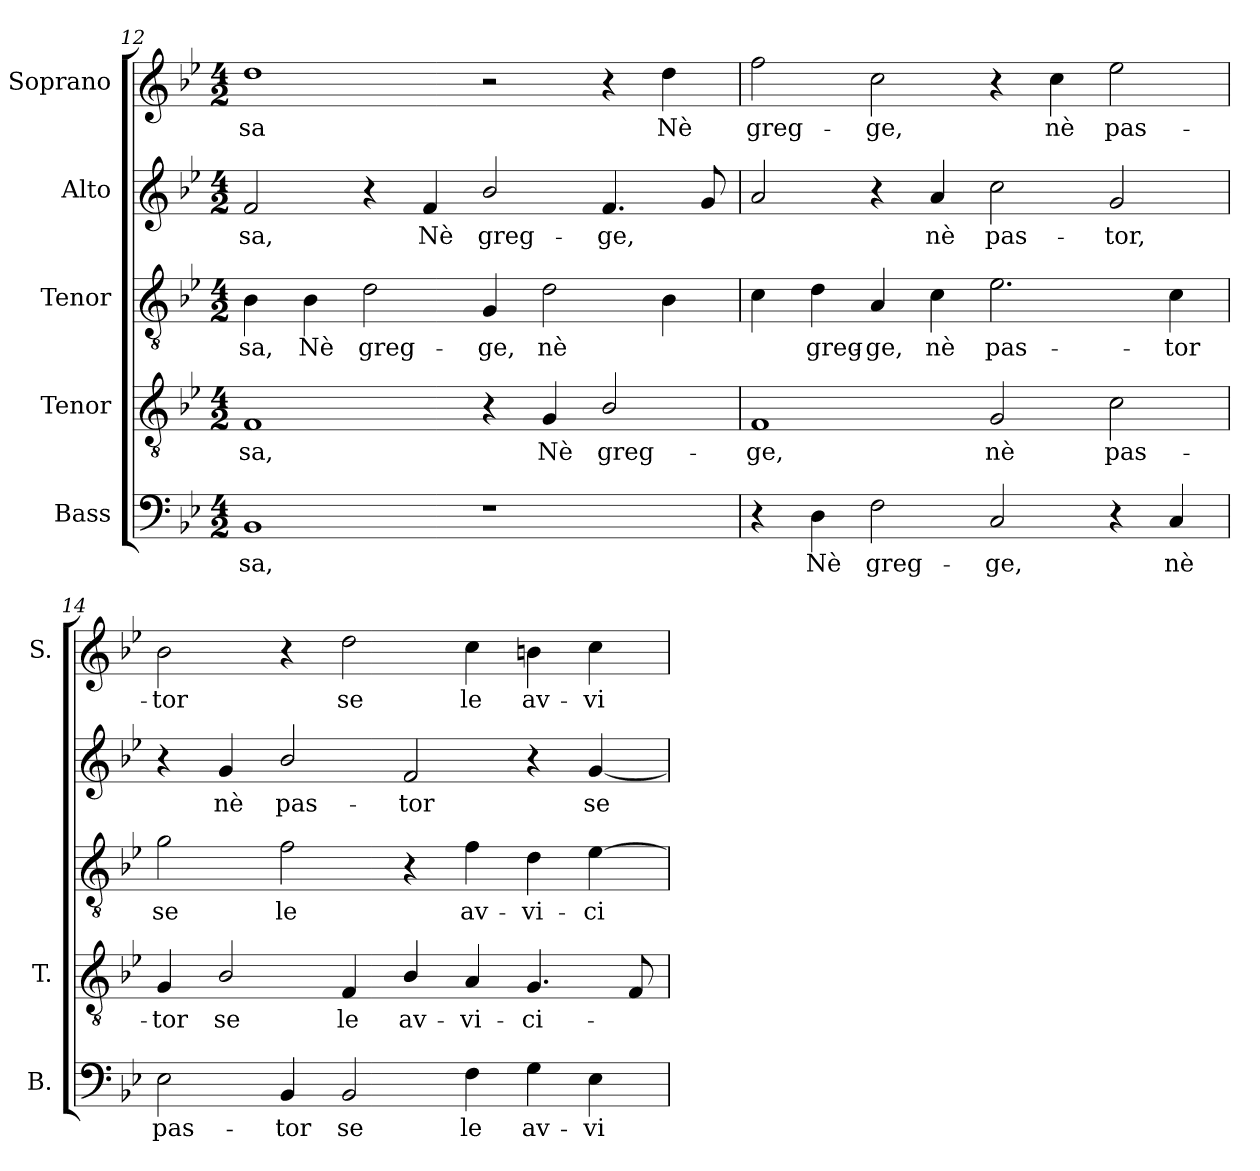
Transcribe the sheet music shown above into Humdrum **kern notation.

**kern	**text	**kern	**text	**kern	**text	**kern	**text	**kern	**text
*part5	*part5	*part4	*part4	*part3	*part3	*part2	*part2	*part1	*part1
*staff5	*staff5	*staff4	*staff4	*staff3	*staff3	*staff2	*staff2	*staff1	*staff1
*I"Bass	*	*I"Tenor	*	*I"Tenor	*	*I"Alto	*	*I"Soprano	*
*I'B.	*	*I'T.	*	*	*	*	*	*I'S.	*
*clefF4	*	*clefGv2	*	*clefGv2	*	*clefG2	*	*clefG2	*
*	*	*ITrd7c12	*	*ITrd7c12	*	*ITrd7c12	*	*	*
*k[b-e-]	*	*k[b-e-]	*	*k[b-e-]	*	*k[b-e-]	*	*k[b-e-]	*
*B-:	*	*B-:	*	*B-:	*	*B-:	*	*B-:	*
*M4/2	*	*M4/2	*	*M4/2	*	*M4/2	*	*M4/2	*
=12	=12	=12	=12	=12	=12	=12	=12	=12	=12
!	!LO:LY:b:color=#000000	!	!	!	!	!	!	!	!
!	!	!	!LO:LY:b:color=#000000	!	!	!	!	!	!
!	!	!	!	!	!LO:LY:b:color=#000000	!	!	!	!
!	!	!	!	!	!	!	!LO:LY:b:color=#000000	!	!
!	!	!	!	!	!	!	!	!	!LO:LY:b:color=#000000
1BB-i	-sa,	1FFi	-sa,	4BB-i\	-sa,	2Fi/	-sa,	1ddi	-sa
!	!	!	!	!	!LO:LY:b:color=#000000	!	!	!	!
.	.	.	.	4BB-i\	Nè	.	.	.	.
!	!	!	!	!	!LO:LY:b:color=#000000	!	!	!	!
.	.	.	.	2Di\	greg-	4r	.	.	.
!	!	!	!	!	!	!	!LO:LY:b:color=#000000	!	!
.	.	.	.	.	.	4Fi/	Nè	.	.
!	!	!	!	!	!LO:LY:b:color=#000000	!	!	!	!
!	!	!	!	!	!	!	!LO:LY:b:color=#000000	!	!
1r	.	4r	.	4GGi/	-ge,	2B-i/	greg-	2r	.
!	!	!	!LO:LY:b:color=#000000	!	!	!	!	!	!
!	!	!	!	!	!LO:LY:b:color=#000000	!	!	!	!
.	.	4GGi/	Nè	2Di\	nè	.	.	.	.
!	!	!	!LO:LY:b:color=#000000	!	!	!	!	!	!
!	!	!	!	!	!	!	!LO:LY:b:color=#000000	!	!
.	.	2BB-i/	greg-	.	.	4.Fi/	-ge,	4r	.
!	!	!	!	!	!	!	!	!	!LO:LY:b:color=#000000
.	.	.	.	4BB-i\	.	.	.	4ddi\	Nè
.	.	.	.	.	.	8Gi/	.	.	.
=13	=13	=13	=13	=13	=13	=13	=13	=13	=13
!	!	!	!LO:LY:b:color=#000000	!	!	!	!	!	!
!	!	!	!	!	!	!	!	!	!LO:LY:b:color=#000000
4r	.	1FFi	-ge,	4Ci\	.	2Ai/	.	2ffi\	greg-
!	!LO:LY:b:color=#000000	!	!	!	!	!	!	!	!
!	!	!	!	!	!LO:LY:b:color=#000000	!	!	!	!
4Di\	Nè	.	.	4Di\	greg-	.	.	.	.
!	!LO:LY:b:color=#000000	!	!	!	!	!	!	!	!
!	!	!	!	!	!LO:LY:b:color=#000000	!	!	!	!
!	!	!	!	!	!	!	!	!	!LO:LY:b:color=#000000
2Fi\	greg-	.	.	4AAi/	-ge,	4r	.	2cci\	-ge,
!	!	!	!	!	!LO:LY:b:color=#000000	!	!	!	!
!	!	!	!	!	!	!	!LO:LY:b:color=#000000	!	!
.	.	.	.	4Ci\	nè	4Ai/	nè	.	.
!	!LO:LY:b:color=#000000	!	!	!	!	!	!	!	!
!	!	!	!LO:LY:b:color=#000000	!	!	!	!	!	!
!	!	!	!	!	!LO:LY:b:color=#000000	!	!	!	!
!	!	!	!	!	!	!	!LO:LY:b:color=#000000	!	!
2Ci/	-ge,	2GGi/	nè	2.E-i\	pas-	2ci\	pas-	4r	.
!	!	!	!	!	!	!	!	!	!LO:LY:b:color=#000000
.	.	.	.	.	.	.	.	4cci\	nè
!	!	!	!LO:LY:b:color=#000000	!	!	!	!	!	!
!	!	!	!	!	!	!	!LO:LY:b:color=#000000	!	!
!	!	!	!	!	!	!	!	!	!LO:LY:b:color=#000000
4r	.	2Ci\	pas-	.	.	2Gi/	-tor,	2ee-i\	pas-
!	!LO:LY:b:color=#000000	!	!	!	!	!	!	!	!
!	!	!	!	!	!LO:LY:b:color=#000000	!	!	!	!
4Ci/	nè	.	.	4Ci\	-tor	.	.	.	.
!!LO:LB:g=z
=14	=14	=14	=14	=14	=14	=14	=14	=14	=14
!	!LO:LY:b:color=#000000	!	!	!	!	!	!	!	!
!	!	!	!LO:LY:b:color=#000000	!	!	!	!	!	!
!	!	!	!	!	!LO:LY:b:color=#000000	!	!	!	!
!	!	!	!	!	!	!	!	!	!LO:LY:b:color=#000000
2E-i\	pas-	4GGi/	-tor	2Gi\	se	4r	.	2b-i\	-tor
!	!	!	!LO:LY:b:color=#000000	!	!	!	!	!	!
!	!	!	!	!	!	!	!LO:LY:b:color=#000000	!	!
.	.	2BB-i/	se	.	.	4Gi/	nè	.	.
!	!LO:LY:b:color=#000000	!	!	!	!	!	!	!	!
!	!	!	!	!	!LO:LY:b:color=#000000	!	!	!	!
!	!	!	!	!	!	!	!LO:LY:b:color=#000000	!	!
4BB-i/	-tor	.	.	2Fi\	le	2B-i/	pas-	4r	.
!	!LO:LY:b:color=#000000	!	!	!	!	!	!	!	!
!	!	!	!LO:LY:b:color=#000000	!	!	!	!	!	!
!	!	!	!	!	!	!	!	!	!LO:LY:b:color=#000000
2BB-i/	se	4FFi/	le	.	.	.	.	2ddi\	se
!	!	!	!LO:LY:b:color=#000000	!	!	!	!	!	!
!	!	!	!	!	!	!	!LO:LY:b:color=#000000	!	!
.	.	4BB-i/	av-	4r	.	2Fi/	-tor	.	.
!	!LO:LY:b:color=#000000	!	!	!	!	!	!	!	!
!	!	!	!LO:LY:b:color=#000000	!	!	!	!	!	!
!	!	!	!	!	!LO:LY:b:color=#000000	!	!	!	!
!	!	!	!	!	!	!	!	!	!LO:LY:b:color=#000000
4Fi\	le	4AAi/	-vi-	4Fi\	av-	.	.	4cci\	le
!	!LO:LY:b:color=#000000	!	!	!	!	!	!	!	!
!	!	!	!LO:LY:b:color=#000000	!	!	!	!	!	!
!	!	!	!	!	!LO:LY:b:color=#000000	!	!	!	!
!	!	!	!	!	!	!	!	!	!LO:LY:b:color=#000000
4Gi\	av-	4.GGi/	-ci-	4Di\	-vi-	4r	.	4bni\	av-
!	!LO:LY:b:color=#000000	!	!	!	!	!	!	!	!
!	!	!	!	!	!LO:LY:b:color=#000000	!	!	!	!
!	!	!	!	!	!	!	!LO:LY:b:color=#000000	!	!
!	!	!	!	!	!	!	!	!	!LO:LY:b:color=#000000
4E-i\	-vi-	.	.	[4E-i\	-ci-	[4Gi/	se	4cci\	-vi-
.	.	8FFi/	.	.	.	.	.	.	.
=	=	=	=	=	=	=	=	=	=
*-	*-	*-	*-	*-	*-	*-	*-	*-	*-
